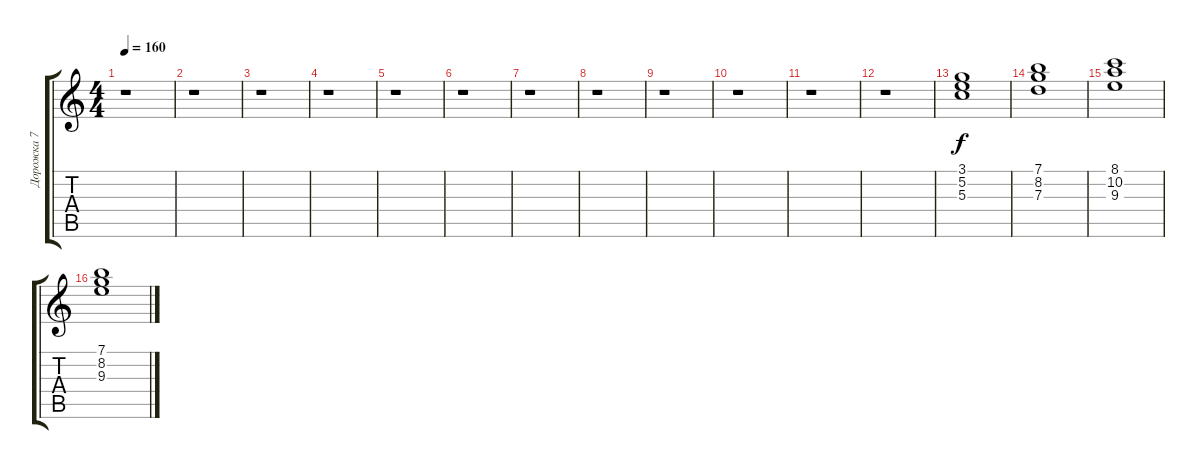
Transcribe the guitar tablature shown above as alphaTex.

\track ("Дорожка 7" "Дорожка 7") {instrument acousticguitarsteel}
\staff {score tabs}
\tuning (E4 B3 G3 D3 A2 E2) {hide}
\ts (4 4)
\tempo 160
\clef g2
\ks c
r.1{dy f} |
r.1 |
r.1 |
r.1 |
r.1 |
r.1 |
r.1 |
r.1 |
r.1 |
r.1 |
r.1 |
r.1 |
(3.1 5.2 5.3).1 |
(7.1 8.2 7.3).1 |
(8.1 10.2 9.3).1 |
(7.1 8.2 9.3).1
